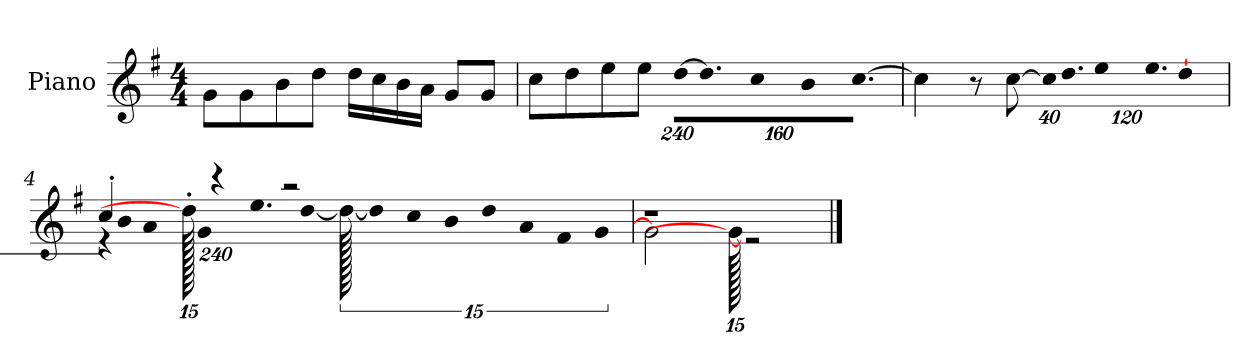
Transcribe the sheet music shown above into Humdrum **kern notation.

**kern
*part1
*staff1
*I"Piano
*I'P-no
*clefG2
*k[f#]
*M4/4
*MM90
=1
8g\L
8g\
8b\
8dd\J
16dd\LL
16cc\
16b\
16a\JJ
8g/L
8g/J
=2
8cc\L
8dd\
8ee\
8ee\J
*Xbrackettup
!LO:N:vis=16
[1920%137dd\KL
!LO:N:vis=8.
640%137dd\]
!LO:N:vis=16
1920%137cc\L
!LO:N:vis=32
640%23b\K
!LO:N:vis=16.
[960%103cc\JJ
=3
4cc\]
8r
[8cc\
!LO:N:vis=32
640%23cc\KLL]
!LO:N:vis=16.
960%103dd\J
!LO:N:vis=8
960%137ee\
!LO:N:vis=16.
960%103ee\L
[384%41dd\J
!!LO:LB:g=z
=4
*^
*	*brackettup
!	!LO:N:vis=32
4cc'/	640%23r
!	!LO:N:vis=16
.	1920%137b\LL
!	!LO:N:vis=32
.	640%23a\JK
!	!LO:N:vis=8
.	960%137g\
1920dd'\]	.
4r	.
!	!LO:N:vis=16.
.	960%103ee\L
.	[384%41dd\J
.	1920dd\_
*	*Xbrackettup
!	!LO:N:vis=32
2r	640%23dd\KLL]
!	!LO:N:vis=16
.	1920%137cc\
!	!LO:N:vis=32
.	640%23b\JK
!	!LO:N:vis=8
.	960%137dd\
!	!LO:N:vis=16
.	1920%137a\L
!	!LO:N:vis=32
.	640%23f#\K
.	[160%17g\J
.	1920ryy
=5	=5
1r	2g\]
.	960g\_
.	2r
960ryy	.
*v	*v
==
*-
